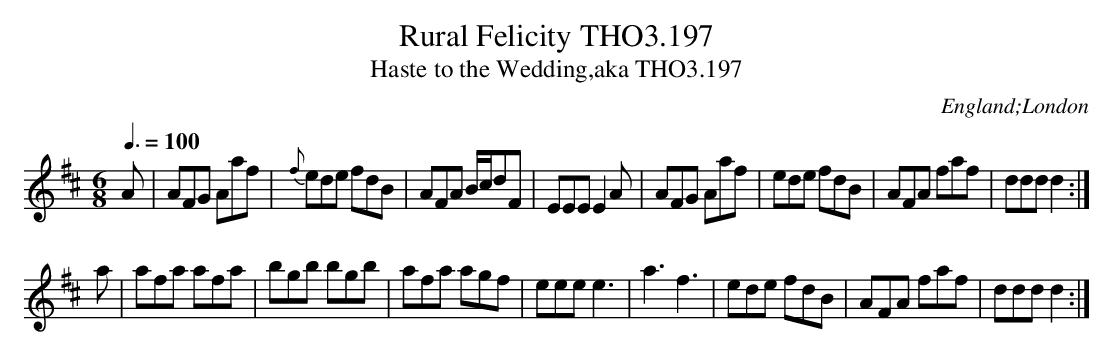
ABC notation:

X:1
T:Rural Felicity THO3.197
T:Haste to the Wedding,aka THO3.197
O:England;London
M:6/8
L:1/8
Q:3/8=100
K:D
A|AFG Aaf|{f}ede fdB|AFA B/c/dF|EEE E2 A|AFG Aaf|ede fdB|AFA faf|ddd d2:|
a|afa afa|bgb bgb|afa agf|eee e3|a3f3|ede fdB|AFA faf|ddd d2:|
